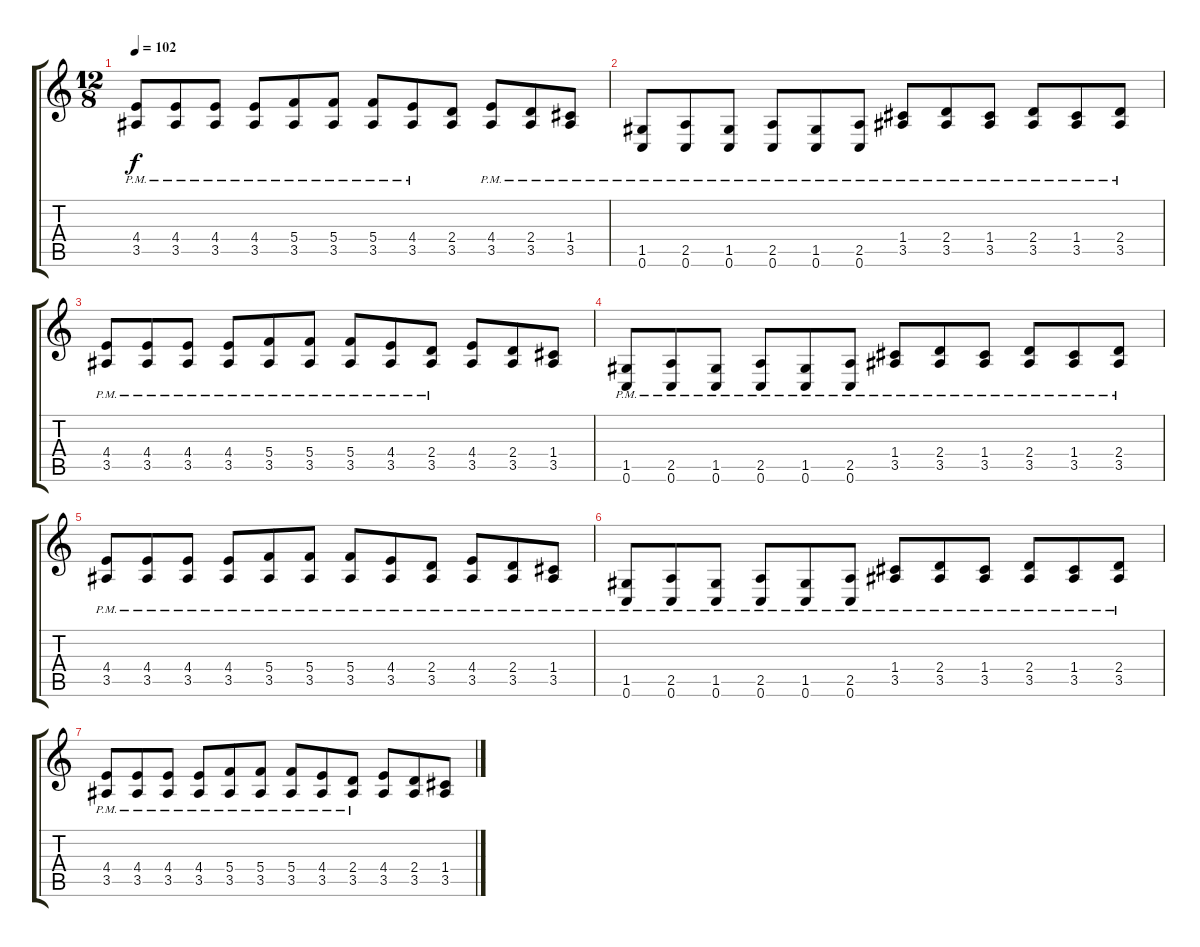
\track "" {instrument overdrivenguitar}
\staff {score tabs}
\tuning (D4 A3 F3 C3 G2 C2) {hide}
\ts (12 8)
\tempo 102
\clef g2
\ks c
(4.4{pm} 3.5{pm}).8{dy f} (4.4{pm} 3.5{pm}).8 (4.4{pm} 3.5{pm}).8 (4.4{pm} 3.5{pm}).8 (5.4{pm} 3.5{pm}).8 (5.4{pm} 3.5{pm}).8 (5.4{pm} 3.5{pm}).8 (4.4{pm} 3.5{pm}).8 (2.4 3.5).8 (4.4{pm} 3.5{pm}).8 (2.4{pm} 3.5{pm}).8 (1.4{pm} 3.5{pm}).8 |
(1.5{pm} 0.6{pm}).8 (2.5{pm} 0.6{pm}).8 (1.5{pm} 0.6{pm}).8 (2.5{pm} 0.6{pm}).8 (1.5{pm} 0.6{pm}).8 (2.5{pm} 0.6{pm}).8 (1.4{pm} 3.5{pm}).8 (2.4{pm} 3.5{pm}).8 (1.4{pm} 3.5{pm}).8 (2.4{pm} 3.5{pm}).8 (1.4{pm} 3.5{pm}).8 (2.4{pm} 3.5{pm}).8 |
(4.4{pm} 3.5{pm}).8 (4.4{pm} 3.5{pm}).8 (4.4{pm} 3.5{pm}).8 (4.4{pm} 3.5{pm}).8 (5.4{pm} 3.5{pm}).8 (5.4{pm} 3.5{pm}).8 (5.4{pm} 3.5{pm}).8 (4.4{pm} 3.5{pm}).8 (2.4{pm} 3.5{pm}).8 (4.4 3.5).8 (2.4 3.5).8 (1.4 3.5).8 |
(1.5{pm} 0.6{pm}).8 (2.5{pm} 0.6{pm}).8 (1.5{pm} 0.6{pm}).8 (2.5{pm} 0.6{pm}).8 (1.5{pm} 0.6{pm}).8 (2.5{pm} 0.6{pm}).8 (1.4{pm} 3.5{pm}).8 (2.4{pm} 3.5{pm}).8 (1.4{pm} 3.5{pm}).8 (2.4{pm} 3.5{pm}).8 (1.4{pm} 3.5{pm}).8 (2.4{pm} 3.5{pm}).8 |
(4.4{pm} 3.5{pm}).8 (4.4{pm} 3.5{pm}).8 (4.4{pm} 3.5{pm}).8 (4.4{pm} 3.5{pm}).8 (5.4{pm} 3.5{pm}).8 (5.4{pm} 3.5{pm}).8 (5.4{pm} 3.5{pm}).8 (4.4{pm} 3.5{pm}).8 (2.4{pm} 3.5).8 (4.4{pm} 3.5{pm}).8 (2.4{pm} 3.5{pm}).8 (1.4{pm} 3.5{pm}).8 |
(1.5{pm} 0.6{pm}).8 (2.5{pm} 0.6{pm}).8 (1.5{pm} 0.6{pm}).8 (2.5{pm} 0.6{pm}).8 (1.5{pm} 0.6{pm}).8 (2.5{pm} 0.6{pm}).8 (1.4{pm} 3.5{pm}).8 (2.4{pm} 3.5{pm}).8 (1.4{pm} 3.5{pm}).8 (2.4{pm} 3.5{pm}).8 (1.4{pm} 3.5{pm}).8 (2.4{pm} 3.5{pm}).8 |
(4.4{pm} 3.5{pm}).8 (4.4{pm} 3.5{pm}).8 (4.4{pm} 3.5{pm}).8 (4.4{pm} 3.5{pm}).8 (5.4{pm} 3.5{pm}).8 (5.4{pm} 3.5{pm}).8 (5.4{pm} 3.5{pm}).8 (4.4{pm} 3.5{pm}).8 (2.4{pm} 3.5{pm}).8 (4.4 3.5).8 (2.4 3.5).8 (1.4 3.5).8
